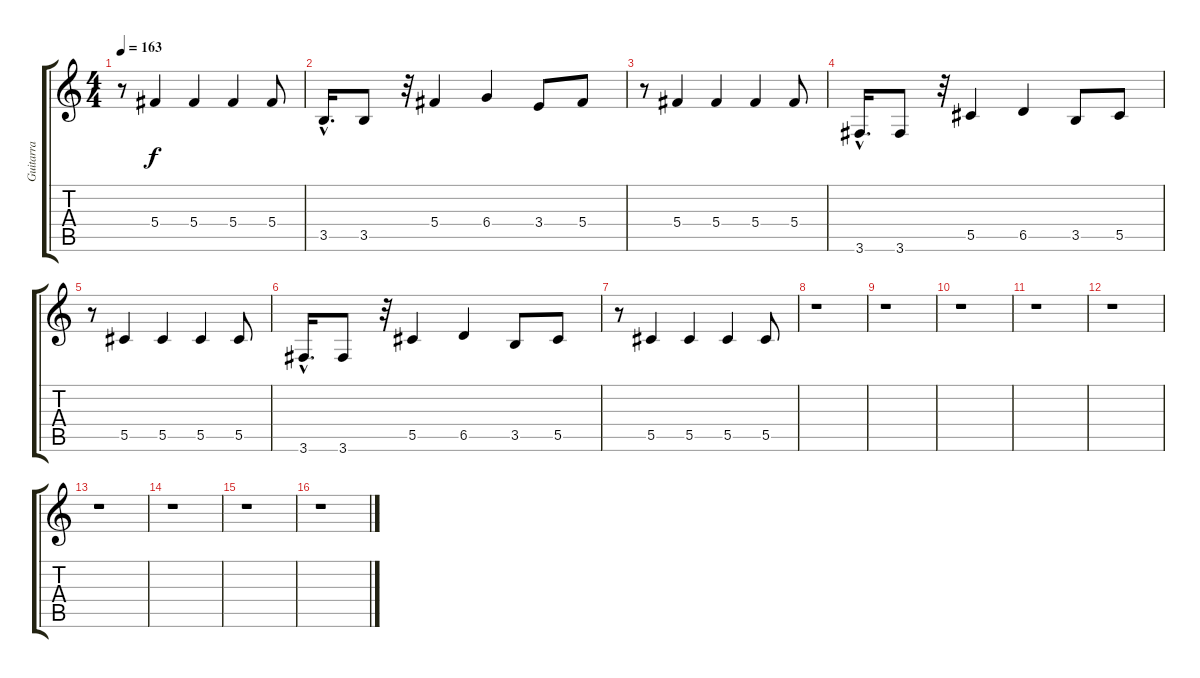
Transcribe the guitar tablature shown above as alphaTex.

\track ("Guitarra" "Guitarra") {instrument acousticguitarsteel}
\staff {score tabs}
\tuning (Eb4 Bb3 Gb3 Db3 Ab2 Eb2) {hide}
\ts (4 4)
\tempo 163
\clef g2
\ks c
r.8{dy f} 5.4.4 5.4.4 5.4.4 5.4.8 |
3.5{hac}.16{d} 3.5.8 r.32 5.4.4 6.4.4 3.4.8 5.4.8 |
r.8 5.4.4 5.4.4 5.4.4 5.4.8 |
3.6{hac}.16{d} 3.6.8 r.32 5.5.4 6.5.4 3.5.8 5.5.8 |
r.8 5.5.4 5.5.4 5.5.4 5.5.8 |
3.6{hac}.16{d} 3.6.8 r.32 5.5.4 6.5.4 3.5.8 5.5.8 |
r.8 5.5.4 5.5.4 5.5.4 5.5.8 |
r.1 |
r.1 |
r.1 |
r.1 |
r.1 |
r.1 |
r.1 |
r.1 |
r.1
